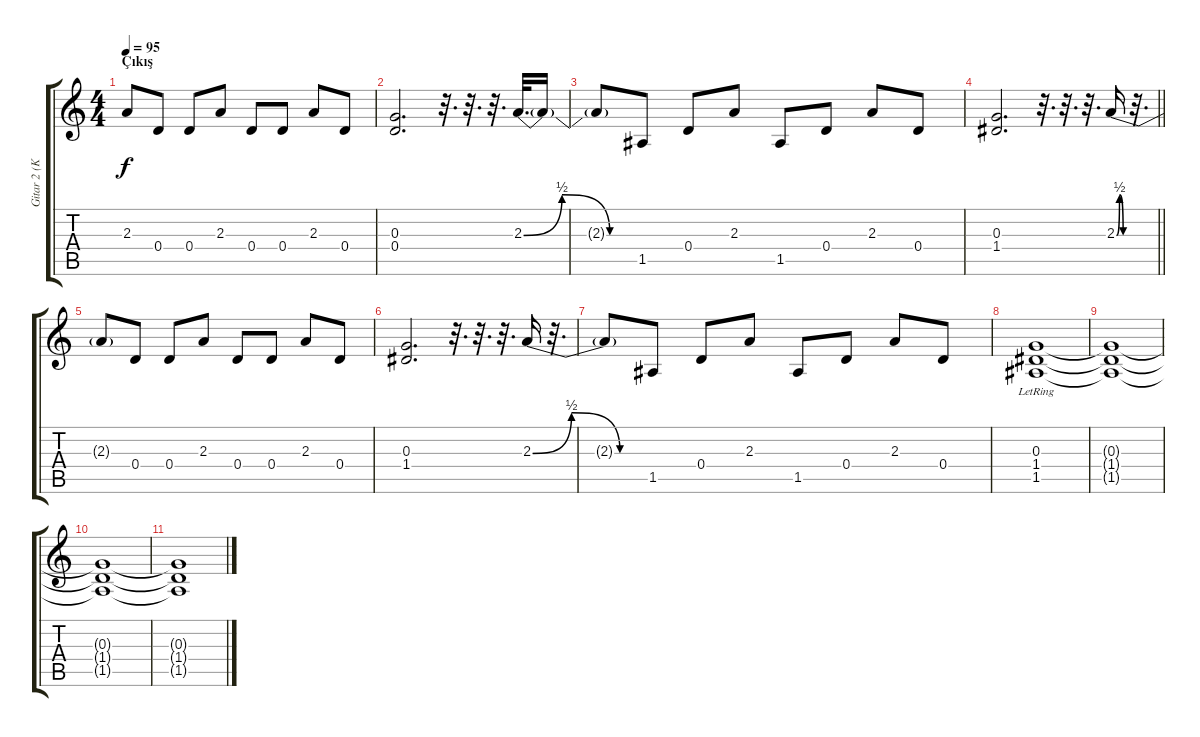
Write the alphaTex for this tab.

\track ("Gitar 2 (Kerem Özyeğen)" "Gitar 2 (K") {instrument overdrivenguitar}
\staff {score tabs}
\tuning (E4 B3 G3 D3 A2 E2) {hide}
\ts (4 4)
\section ("" "Çıkış")
\tempo 95
\clef g2
\ks c
2.3{t}.8{dy f} 0.4.8 0.4.8 2.3.8 0.4.8 0.4.8 2.3.8 0.4.8 |
(0.3 0.4).2{d volume 4} r.32{d} r.32{d} r.32{d} 2.3{be (custom 0 0 20 2 45 0 60 0)}.32{d volume 12} 2.3{t}.16 |
2.3{t}.8 1.5.8 0.4.8 2.3.8 1.5.8 0.4.8 2.3.8 0.4.8 |
\barLineRight lightlight
(0.3 1.4).2{d volume 1} r.32{d} r.32{d} r.32{d} 2.3{be (custom 0 0 20 2 45 0 60 0)}.16{volume 12} r.32{d} |
2.3{t}.8 0.4.8 0.4.8 2.3.8 0.4.8 0.4.8 2.3.8 0.4.8 |
(0.3 1.4).2{d volume 1} r.32{d} r.32{d} r.32{d} 2.3{be (custom 0 0 20 2 45 0 60 0)}.16{volume 12} r.32{d} |
2.3{t}.8 1.5.8 0.4.8 2.3.8 1.5.8 0.4.8 2.3.8 0.4.8 |
(0.3{lr} 1.4{lr} 1.5{lr}).1 |
(0.3{t} 1.4{t} 1.5{t}).1 |
(0.3{t} 1.4{t} 1.5{t}).1 |
(0.3{t} 1.4{t} 1.5{t}).1
